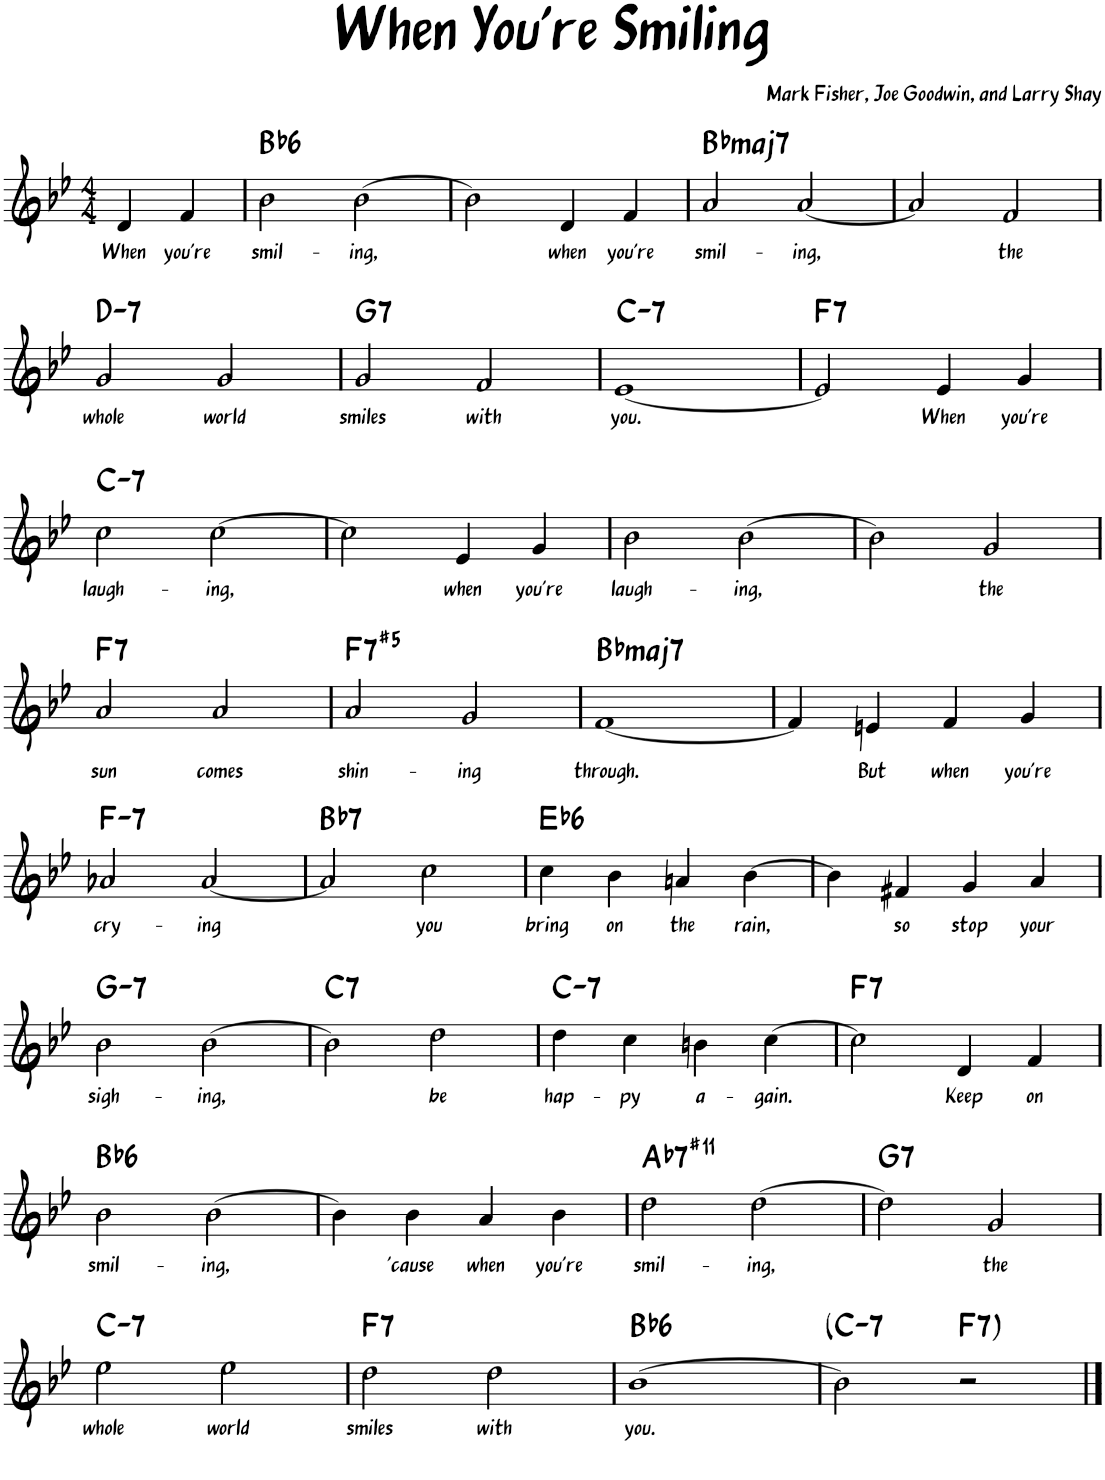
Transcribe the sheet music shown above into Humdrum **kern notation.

**kern	**text	**harte
*part1	*part1	*part1
*staff1	*staff1	*
*I"Piano	*	*
*I'Pno.	*	*
*clefG2	*	*
*k[b-e-]	*	*
*M4/4	*	*
=1	=1	=1
!	!LO:LY:b	!
4d/	When	.
!	!LO:LY:b	!
4f/	you're	.
=2	=2	=2
!	!LO:LY:b	!LO:H:kt=6
2b-\	smil-	Bb:maj6
!	!LO:LY:b	!
[2b-\	-ing,	.
=3	=3	=3
2b-\]	.	.
!	!LO:LY:b	!
4d/	when	.
!	!LO:LY:b	!
4f/	you're	.
=4	=4	=4
!	!LO:LY:b	!LO:H:kt=maj7
2a/	smil-	Bb:maj7
!	!LO:LY:b	!
[2a/	-ing,	.
=5	=5	=5
2a/]	.	.
!	!LO:LY:b	!
2f/	the	.
!!LO:LB:g=z
=6	=6	=6
!	!LO:LY:b	!LO:H:kt=7
2g/	whole	D:min7
!	!LO:LY:b	!
2g/	world	.
=7	=7	=7
!	!LO:LY:b	!LO:H:kt=7
2g/	smiles	G:7
!	!LO:LY:b	!
2f/	with	.
=8	=8	=8
!	!LO:LY:b	!LO:H:kt=7
[1e-	you.	C:min7
=9	=9	=9
!	!	!LO:H:kt=7
2e-/]	.	F:7
!	!LO:LY:b	!
4e-/	When	.
!	!LO:LY:b	!
4g/	you're	.
!!LO:LB:g=z
=10	=10	=10
!	!LO:LY:b	!LO:H:kt=7
2cc\	laugh-	C:min7
!	!LO:LY:b	!
[2cc\	-ing,	.
=11	=11	=11
2cc\]	.	.
!	!LO:LY:b	!
4e-/	when	.
!	!LO:LY:b	!
4g/	you're	.
=12	=12	=12
!	!LO:LY:b	!
2b-\	laugh-	.
!	!LO:LY:b	!
[2b-\	-ing,	.
=13	=13	=13
2b-\]	.	.
!	!LO:LY:b	!
2g/	the	.
!!LO:LB:g=z
=14	=14	=14
!	!LO:LY:b	!LO:H:kt=7
2a/	sun	F:7
!	!LO:LY:b	!
2a/	comes	.
=15	=15	=15
!	!LO:LY:b	!LO:H:kt=7
2a/	shin-	F:(3,#5,b7)
!	!LO:LY:b	!
2g/	-ing	.
=16	=16	=16
!	!LO:LY:b	!LO:H:kt=maj7
[1f	through.	Bb:maj7
=17	=17	=17
4f/]	.	.
!	!LO:LY:b	!
4en/	But	.
!	!LO:LY:b	!
4f/	when	.
!	!LO:LY:b	!
4g/	you're	.
!!LO:LB:g=z
=18	=18	=18
!	!LO:LY:b	!LO:H:kt=7
2a-X/	cry-	F:min7
!	!LO:LY:b	!
[2a-/	-ing	.
=19	=19	=19
!	!	!LO:H:kt=7
2a-/]	.	Bb:7
!	!LO:LY:b	!
2cc\	you	.
=20	=20	=20
!	!LO:LY:b	!LO:H:kt=6
4cc\	bring	Eb:maj6
!	!LO:LY:b	!
4b-\	on	.
!	!LO:LY:b	!
4an/	the	.
!	!LO:LY:b	!
[4b-\	rain,	.
=21	=21	=21
4b-\]	.	.
!	!LO:LY:b	!
4f#X/	so	.
!	!LO:LY:b	!
4g/	stop	.
!	!LO:LY:b	!
4a/	your	.
!!LO:LB:g=z
=22	=22	=22
!	!LO:LY:b	!LO:H:kt=7
2b-\	sigh-	G:min7
!	!LO:LY:b	!
[2b-\	-ing,	.
=23	=23	=23
!	!	!LO:H:kt=7
2b-\]	.	C:7
!	!LO:LY:b	!
2dd\	be	.
=24	=24	=24
!	!LO:LY:b	!LO:H:kt=7
4dd\	hap-	C:min7
!	!LO:LY:b	!
4cc\	-py	.
!	!LO:LY:b	!
4bn\	a-	.
!	!LO:LY:b	!
[4cc\	-gain.	.
=25	=25	=25
!	!	!LO:H:kt=7
2cc\]	.	F:7
!	!LO:LY:b	!
4d/	Keep	.
!	!LO:LY:b	!
4f/	on	.
!!LO:LB:g=z
=26	=26	=26
!	!LO:LY:b	!LO:H:kt=6
2b-\	smil-	Bb:maj6
!	!LO:LY:b	!
[2b-\	-ing,	.
=27	=27	=27
4b-\]	.	.
!	!LO:LY:b	!
4b-\	'cause	.
!	!LO:LY:b	!
4a/	when	.
!	!LO:LY:b	!
4b-\	you're	.
=28	=28	=28
!	!LO:LY:b	!LO:H:kt=7
2dd\	smil-	Ab:7(#11)
!	!LO:LY:b	!
[2dd\	-ing,	.
=29	=29	=29
!	!	!LO:H:kt=7
2dd\]	.	G:7
!	!LO:LY:b	!
2g/	the	.
!!LO:LB:g=z
=30	=30	=30
!	!LO:LY:b	!LO:H:kt=7
2ee-\	whole	C:min7
!	!LO:LY:b	!
2ee-\	world	.
=31	=31	=31
!	!LO:LY:b	!LO:H:kt=7
2dd\	smiles	F:7
!	!LO:LY:b	!
2dd\	with	.
=32	=32	=32
!	!LO:LY:b	!LO:H:kt=6
[1b-	you.	Bb:maj6
=33	=33	=33
!	!	!LO:H:kt=7
2b-\]	.	C:min7
!	!	!LO:H:kt=7
2r	.	F:7
==	==	==
*-	*-	*-
